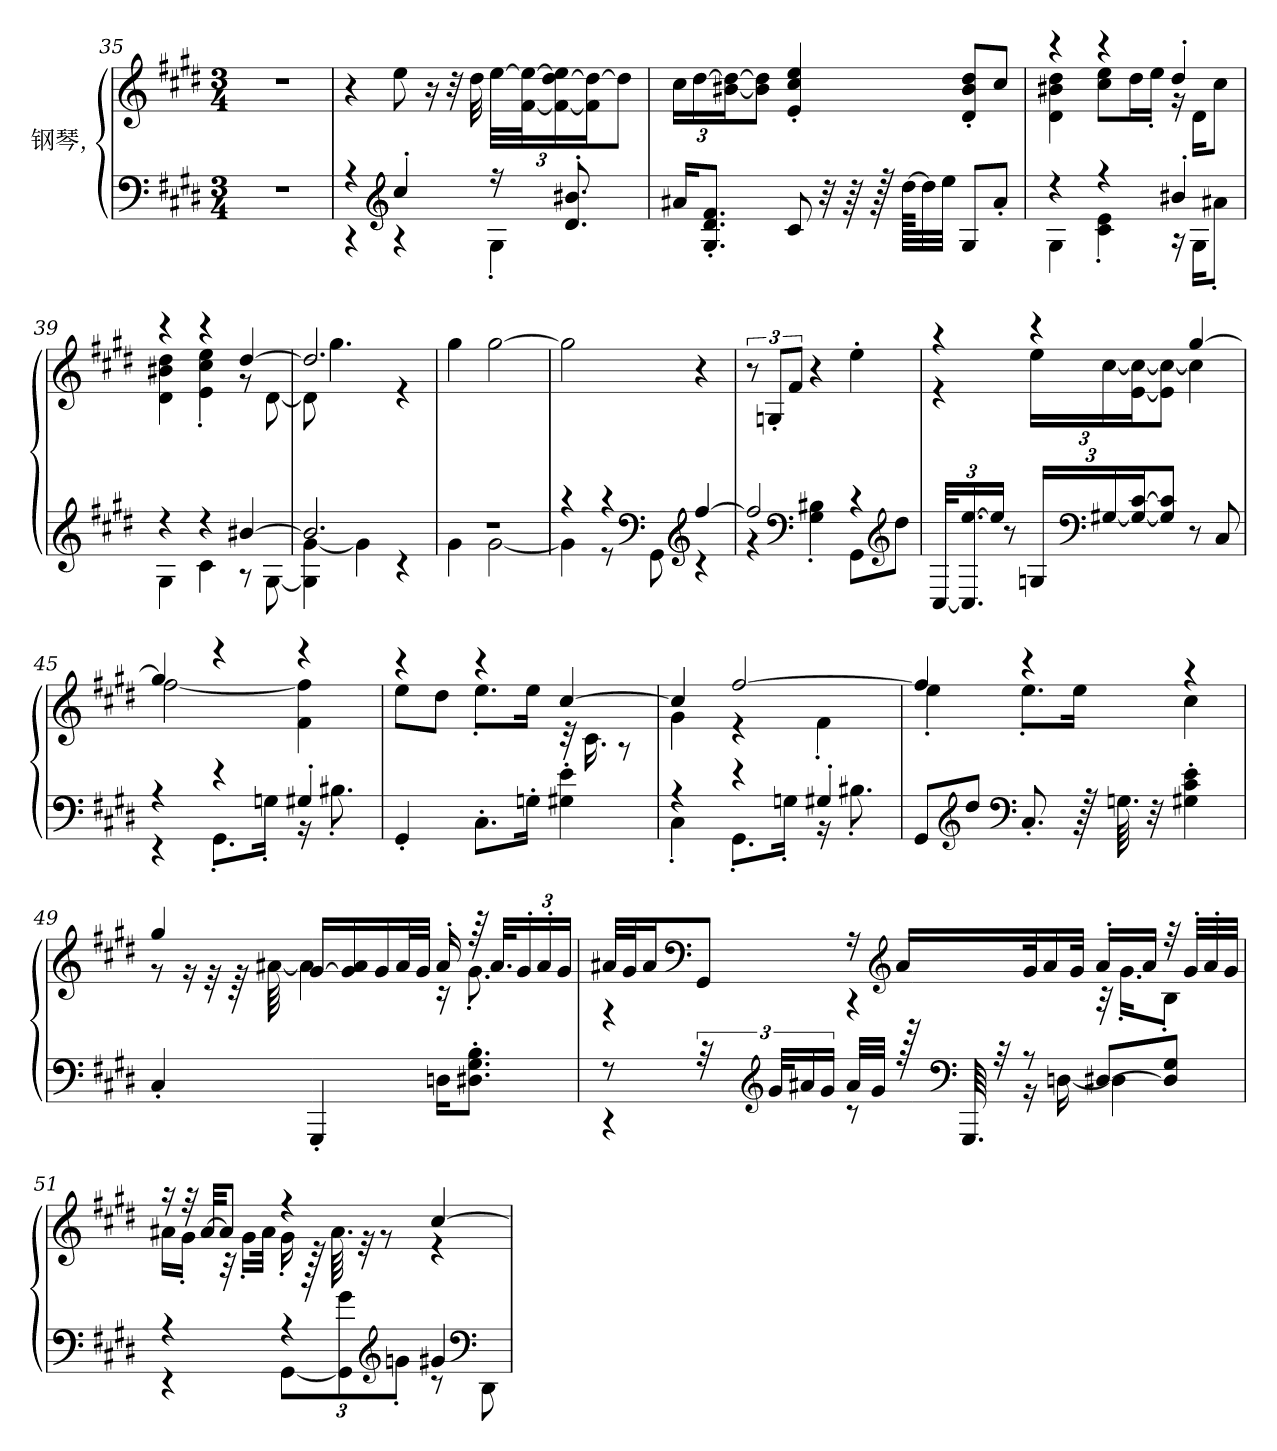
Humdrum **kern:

**kern	**kern
*part1	*part1
*staff2	*staff1
*I"钢琴,	*
*clefF4	*clefG2
*k[f#c#g#d#]	*k[f#c#g#d#]
*M3/4	*M3/4
=35	=35
2.r	2.r
!!LO:LB:g=z
=36	=36
*^	*
4r	4r	4r
*clefG2	*	*
4cc#'/	4r	8ee\
.	.	16r
.	.	32r
.	.	32dd#\
*	*	*Xbrackettup
16r	4G#'\	[48ee\LLL
.	.	[48f#\ 48ee\_J
.	.	24f#\_ [24dd#\ 24ee\]
8.d#/' 8.b#X/'	.	.
.	.	24f#\] 24dd#\_J
.	.	8dd#\J]
*v	*v	*
=37	=37
16a#X/KL	24cc#\LL
.	[24dd#\
8.G#/' 8.d#/' 8.f#/'J	.
.	[24b#X\ 24dd#\_J
.	8b#\] 8dd#\]J
8c#/	4e/' 4cc#/' 4ee/'
32r	.
64r	.
128r	.
[128dd#\KKLLL	.
32dd#\]	.
32ee\JJJ	.
8G#/L	8d#/' 8b#/' 8dd#/'L
8a#'/J	8cc#/J
=38	=38
*^	*^
4r	4G#\	4r	4d#\ 4b#X\ 4dd#\
4r	4c#\' 4e\'	4r	8cc#\ 8ee\L
.	.	.	16dd#\L
.	.	.	16ee'\JJ
4b#X'/	16r	4dd#'/	16r
.	16G#\KL	.	16d#\KL
.	8a#X'\J	.	8cc#\J
!!LO:LB:g=z	!!
=39	=39	=39	=39
4r	4G#\	4r	4d#\ 4b#X\ 4dd#\
4r	4c#\	4r	4e\' 4cc#\' 4ee\'
[4b#X/	8r	[4dd#/	8r
.	[8G#\	.	[8d#\
=40	=40	=40	=40
2.b#/]	4G#\] [4g#\	2.dd#/]	8d#\]
.	.	.	4.gg#\
.	4g#\]	.	.
.	4r	.	4r
*	*	*v	*v
=41	=41	=41
2.r	4g#\	4gg#\
.	[2g#\	[2gg#\
=42	=42	=42
4r	4g#\]	2gg#\]
4r	8r	.
*clefF4	*	*
.	8GG#\	.
*clefG2	*	*
[4ff#/	4r	4r
=43	=43	=43
*	*	*brackettup
2ff#/]	4r	12r
.	.	12Gn'/L
.	.	12f#/J
*clefF4	*	*
.	4G#\' 4B#X\'	4r
4r	8GG#\L	4ee'\
*clefG2	*	*
.	8dd#\J	.
*v	*v	*
!!LO:PB:g=z
=44	=44
*Xbrackettup	*
*	*^
[48C#/KLL	4r	4r
24.C#/] [24.ee/	.	.
24ee/JJ]	.	.
8r	.	.
*	*	*Xbrackettup
24Gn/LL	4r	24ee\LL
*clefF4	*	*
[24G#X/	.	[24cc#\
24G#/_ [24c#/J	.	[24e\ 24cc#\_J
8G#/] 8c#/]J	.	8e\] 8cc#\_J
8r	[4gg#/	4cc#\]
8C#/	.	.
=45	=45	=45
*^	*	*
4r	4r	4gg#/]	[2ff#\
4r	8.GG#'\L	4r	.
.	16Gn'\Jk	.	.
4G#X'/	16r	4r	4f#\ 4ff#\]
.	8.B#X'\	.	.
*v	*v	*	*
=46	=46	=46
4GG#'/	4r	8ee\L
.	.	8dd#\J
8.C#'\L	4r	8.ee'\L
16Gn'\Jk	.	16ee\Jk
4G#X\' 4e\'	[4cc#/	32r
.	.	16.c#\
.	.	8r
!!LO:LB:g=z	!!
=47	=47	=47
*^	*	*
4r	4C#'\	4cc#/]	4g#\
4r	8.GG#'\L	[2ff#/	4r
.	16Gn'\Jk	.	.
4G#X'/	16r	.	4f#'\
.	8.B#X'\	.	.
*v	*v	*	*
=48	=48	=48
8GG#/L	4ff#/]	4ee'\
*clefG2	*	*
8dd#/J	.	.
*clefF4	*	*
8.C#'/	4r	8.ee'\L
128r	.	16ee\Jk
64.Gn\	.	.
32r	.	.
4G#X\' 4c#\' 4e\'	4r	4cc#\
=49	=49	=49
4C#'/	4gg#/	8r
.	.	16r
.	.	32r
.	.	64r
.	.	[64a#X\
4GGG#'/	[16g#/LL	4a#\]
.	16g#/] 16a#/	.
.	16g#/	.
.	32a#/L	.
.	32g#/JJJ	.
16Dn\KL	16a#'/	16r
8.D#X\' 8.G#\' 8.B\'J	64r	8.g#'\
.	32.a#/KLL	.
.	24g#'/	.
.	24a#'/	.
.	24g#/JJ	.
!!LO:LB:g=z	!!
=50	=50	=50
*^	*	*
8r	4r	32a#X/LLL	4r
.	.	32g#/J	.
.	.	16a#/J	.
*	*	*clefF4	*
*brackettup	*	*	*
48r	.	8GG#/J	.
*clefG2	*	*	*
48g#/KLL	.	.	.
24a#X/	.	.	.
24g#/JJ	.	.	.
32a#/LLL	8r	16r	4r
32g#/JJJ	.	.	.
*	*	*clefG2	*
128r	.	16a#/LL	.
*clefF4	*	*	*
64.GGG#/	.	.	.
32r	.	.	.
8r	16r	32g#/K	.
.	.	16a#/	.
.	[16Dn\	.	.
.	.	32g#/JJk	.
[8D#X/L	4D\]	16a#'/LL	32r
.	.	.	16.g#'\KL
.	.	16a#/JJ	.
8D#/] 8G#/J	.	32r	8B'\J
.	.	32g#'/LLL	.
.	.	32a#'/	.
.	.	32g#/JJJ	.
!!LO:LB:g=z	!!
=51	=51	=51	=51
4r	4r	16r	16a#X\LL
.	.	32r	16g#'\JJ
.	.	[32a#/KKL	.
.	.	8a#/J]	32r
.	.	.	16g#'\LL
.	.	.	32a#\JJk
*	*Xbrackettup	*	*
4r	[12GG#\L	4r	16g#'\
.	.	.	128r
.	.	.	64.a#\
.	12GG#\] 12g#\	.	.
.	.	.	32r
.	.	.	8r
*clefG2	*	*	*
.	12gn'\J	.	.
4g#X/	8r	[4cc#/	4r
*clefF4	*	*	*
.	8DD#\	.	.
*v	*v	*	*
*	*v	*v
=	=
*-	*-
